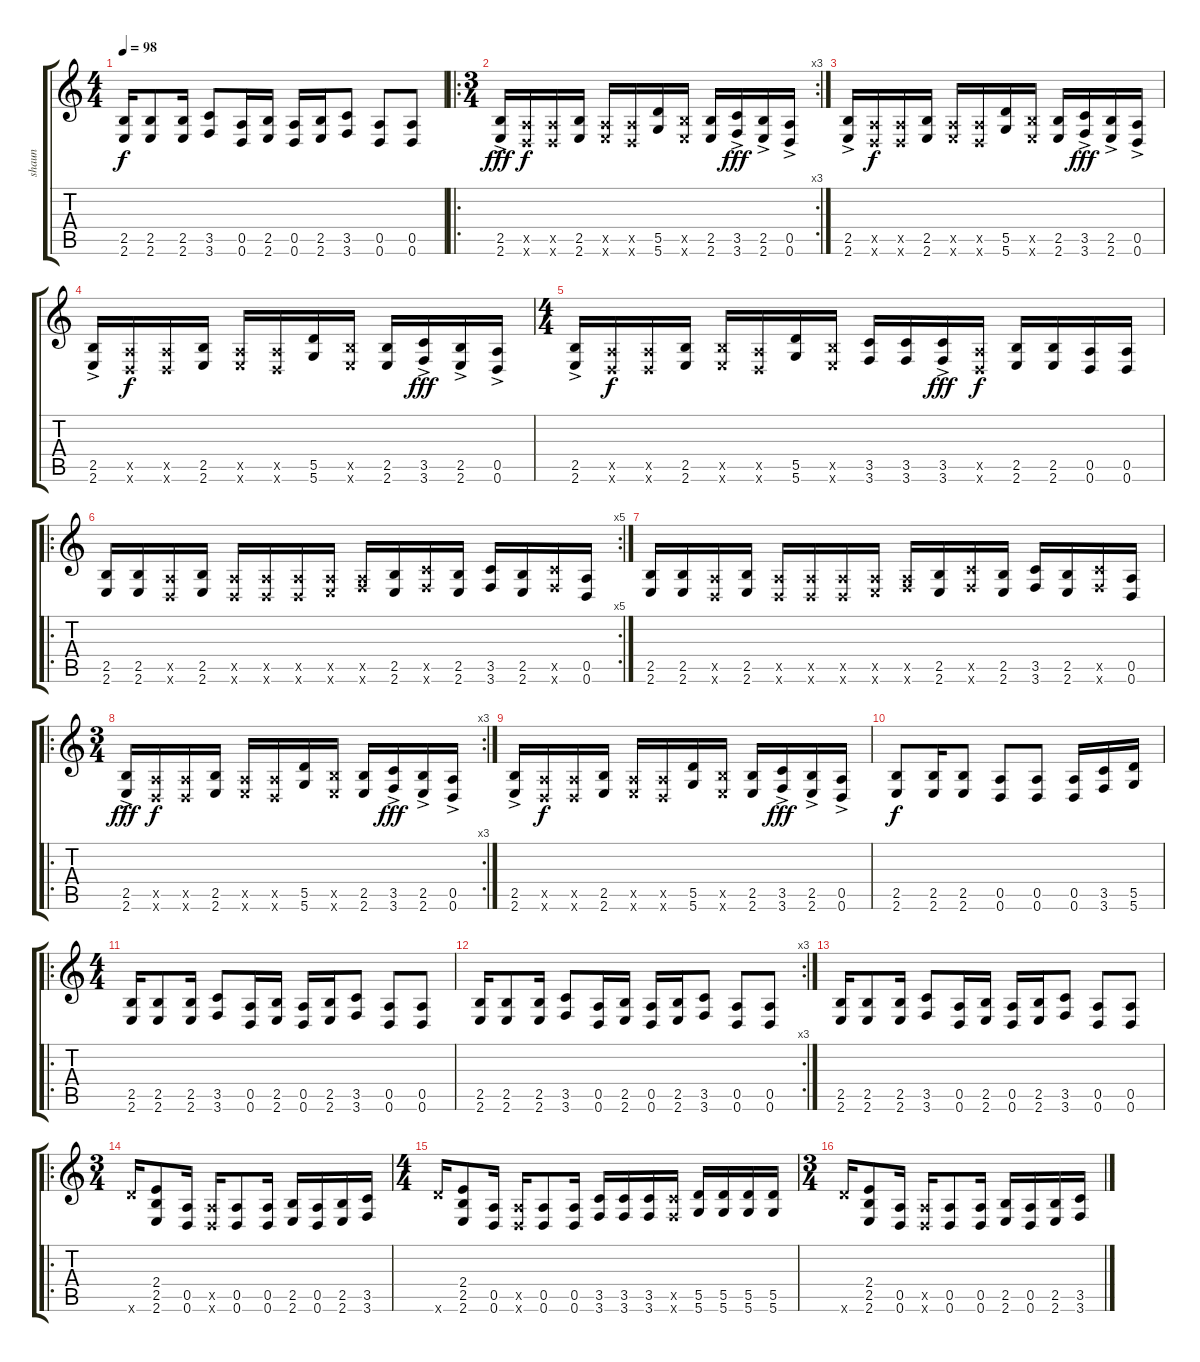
\track ("shaun" "shaun") {instrument electricguitarclean}
\staff {score tabs}
\tuning (E4 B3 G3 D3 A2 D2) {hide}
\ts (4 4)
\tempo 98
\clef g2
\ks c
(2.5 2.6).16{dy f} (2.5 2.6).8 (2.5 2.6).16 (3.5 3.6).8 (0.5 0.6).16 (2.5 2.6).16 (0.5 0.6).16 (2.5 2.6).16 (3.5 3.6).8 (0.5 0.6).8 (0.5 0.6).8 |
\ro
\rc 3
\ts (3 4)
(2.5{ac} 2.6).16{dy fff} (0.5{x} 0.6{x}).16{dy f} (0.5{x} 0.6{x}).16 (2.5 2.6).16 (0.5{x} 2.6{x}).16 (0.5{x} 0.6{x}).16 (5.5 5.6).16 (2.5{x} 2.6{x}).16 (2.5 2.6).16 (3.5{ac} 3.6).16{dy fff} (2.5{ac} 2.6).16 (0.5{ac} 0.6).16 |
(2.5{ac} 2.6).16 (0.5{x} 0.6{x}).16{dy f} (0.5{x} 0.6{x}).16 (2.5 2.6).16 (0.5{x} 2.6{x}).16 (0.5{x} 0.6{x}).16 (5.5 5.6).16 (2.5{x} 2.6{x}).16 (2.5 2.6).16 (3.5{ac} 3.6).16{dy fff} (2.5{ac} 2.6).16 (0.5{ac} 0.6).16 |
(2.5{ac} 2.6).16 (0.5{x} 0.6{x}).16{dy f} (0.5{x} 0.6{x}).16 (2.5 2.6).16 (0.5{x} 2.6{x}).16 (0.5{x} 0.6{x}).16 (5.5 5.6).16 (2.5{x} 2.6{x}).16 (2.5 2.6).16 (3.5{ac} 3.6).16{dy fff} (2.5{ac} 2.6).16 (0.5{ac} 0.6).16 |
\ts (4 4)
(2.5{ac} 2.6).16 (0.5{x} 0.6{x}).16{dy f} (0.5{x} 0.6{x}).16 (2.5 2.6).16 (2.5{x} 2.6{x}).16 (0.5{x} 0.6{x}).16 (5.5 5.6).16 (2.5{x} 2.6{x}).16 (3.5 3.6).16 (3.5 3.6).16 (3.5{ac} 3.6).16{dy fff} (0.5{x} 0.6{x}).16{dy f} (2.5 2.6).16 (2.5 2.6).16 (0.5 0.6).16 (0.5 0.6).16 |
\ro
\rc 5
(2.5 2.6).16 (2.5 2.6).16 (0.5{x} 0.6{x}).16 (2.5 2.6).16 (0.5{x} 0.6{x}).16 (0.5{x} 0.6{x}).16 (0.5{x} 0.6{x}).16 (0.5{x} 2.6{x}).16 (0.5{x} 3.6{x}).16 (2.5 2.6).16 (3.5{x} 3.6{x}).16 (2.5 2.6).16 (3.5 3.6).16 (2.5 2.6).16 (3.5{x} 3.6{x}).16 (0.5 0.6).16 |
(2.5 2.6).16 (2.5 2.6).16 (0.5{x} 0.6{x}).16 (2.5 2.6).16 (0.5{x} 0.6{x}).16 (0.5{x} 0.6{x}).16 (0.5{x} 0.6{x}).16 (0.5{x} 2.6{x}).16 (0.5{x} 3.6{x}).16 (2.5 2.6).16 (3.5{x} 3.6{x}).16 (2.5 2.6).16 (3.5 3.6).16 (2.5 2.6).16 (3.5{x} 3.6{x}).16 (0.5 0.6).16 |
\ro
\rc 3
\ts (3 4)
(2.5{ac} 2.6).16{dy fff} (0.5{x} 0.6{x}).16{dy f} (0.5{x} 0.6{x}).16 (2.5 2.6).16 (0.5{x} 2.6{x}).16 (0.5{x} 0.6{x}).16 (5.5 5.6).16 (2.5{x} 2.6{x}).16 (2.5 2.6).16 (3.5{ac} 3.6).16{dy fff} (2.5{ac} 2.6).16 (0.5{ac} 0.6).16 |
(2.5{ac} 2.6).16 (0.5{x} 0.6{x}).16{dy f} (0.5{x} 0.6{x}).16 (2.5 2.6).16 (0.5{x} 2.6{x}).16 (0.5{x} 0.6{x}).16 (5.5 5.6).16 (2.5{x} 2.6{x}).16 (2.5 2.6).16 (3.5{ac} 3.6).16{dy fff} (2.5{ac} 2.6).16 (0.5{ac} 0.6).16 |
(2.5 2.6).8{dy f} (2.5 2.6).16 (2.5 2.6).8 (0.5 0.6).8 (0.5 0.6).8 (0.5 0.6).16 (3.5 3.6).16 (5.5 5.6).16 |
\ro
\ts (4 4)
(2.5 2.6).16 (2.5 2.6).8 (2.5 2.6).16 (3.5 3.6).8 (0.5 0.6).16 (2.5 2.6).16 (0.5 0.6).16 (2.5 2.6).16 (3.5 3.6).8 (0.5 0.6).8 (0.5 0.6).8 |
\rc 3
(2.5 2.6).16 (2.5 2.6).8 (2.5 2.6).16 (3.5 3.6).8 (0.5 0.6).16 (2.5 2.6).16 (0.5 0.6).16 (2.5 2.6).16 (3.5 3.6).8 (0.5 0.6).8 (0.5 0.6).8 |
(2.5 2.6).16 (2.5 2.6).8 (2.5 2.6).16 (3.5 3.6).8 (0.5 0.6).16 (2.5 2.6).16 (0.5 0.6).16 (2.5 2.6).16 (3.5 3.6).8 (0.5 0.6).8 (0.5 0.6).8 |
\ro
\ts (3 4)
12.6{x}.16 (2.4 2.5 2.6).8 (0.5 0.6).16 (0.5{x} 0.6{x}).16 (0.5 0.6).8 (0.5 0.6).16 (2.5 2.6).16 (0.5 0.6).16 (2.5 2.6).16 (3.5 3.6).16 |
\ts (4 4)
12.6{x}.16 (2.4 2.5 2.6).8 (0.5 0.6).16 (0.5{x} 0.6{x}).16 (0.5 0.6).8 (0.5 0.6).16 (3.5 3.6).16 (3.5 3.6).16 (3.5 3.6).16 (3.5{x} 3.6{x}).16 (5.5 5.6).16 (5.5 5.6).16 (5.5 5.6).16 (5.5 5.6).16 |
\ts (3 4)
12.6{x}.16 (2.4 2.5 2.6).8 (0.5 0.6).16 (0.5{x} 0.6{x}).16 (0.5 0.6).8 (0.5 0.6).16 (2.5 2.6).16 (0.5 0.6).16 (2.5 2.6).16 (3.5 3.6).16
